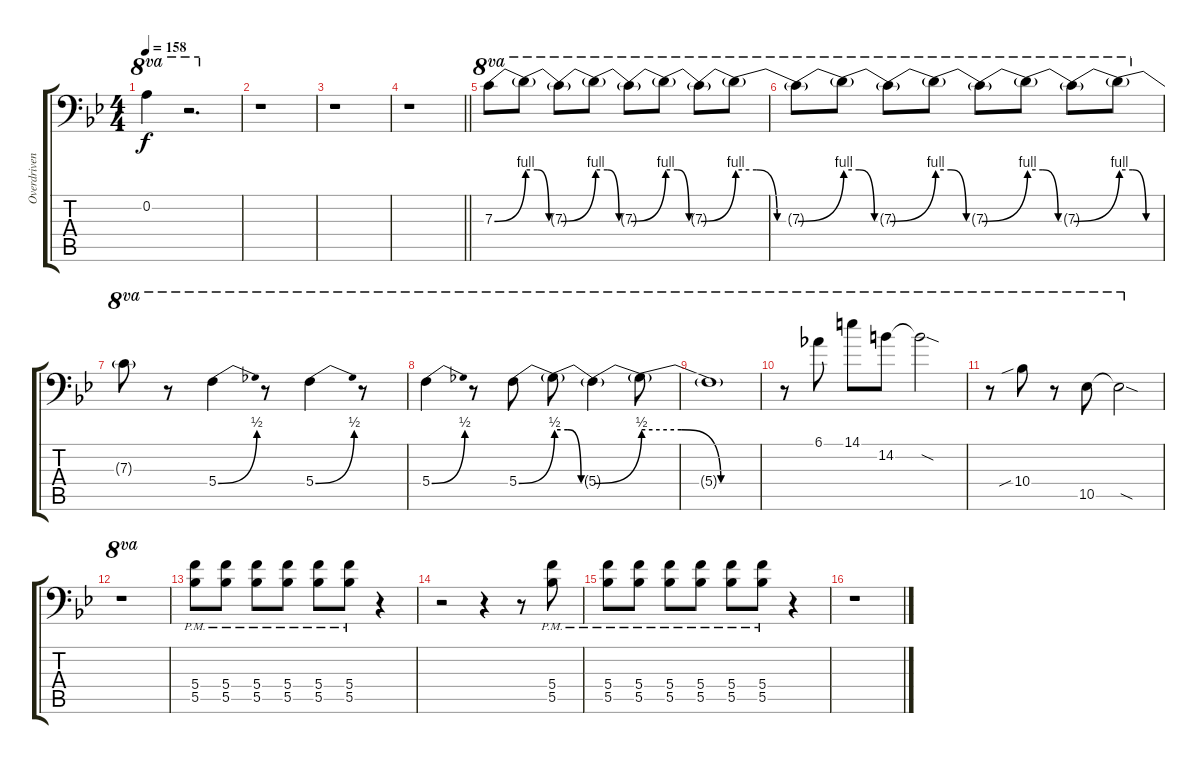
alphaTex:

\track ("Overdriven" "Overdriven") {instrument overdrivenguitar}
\staff {score tabs}
\tuning (D4 A3 F3 C3 F2 Bb1) {hide}
\ts (4 4)
\tempo 158
\clef f4
\ks bb
0.2.4{ot 8va dy f} r.2{d ot 8va} |
r.1 |
r.1 |
\barLineRight lightlight
r.1 |
\section ("" " ")
7.3{be (bend 0 0 60 4)}.8{ot 8va} 7.3{be (custom 0 4 20 4 40 0 60 0) t}.8{ot 8va} 7.3{be (bend 0 0 60 4) t}.8{ot 8va} 7.3{be (custom 0 4 20 4 40 0 60 0) t}.8{ot 8va} 7.3{be (bend 0 0 60 4) t}.8{ot 8va} 7.3{be (custom 0 4 20 4 40 0 60 0) t}.8{ot 8va} 7.3{be (bend 0 0 60 4) t}.8{ot 8va} 7.3{be (custom 0 4 20 4 40 0 60 0) t}.8{ot 8va} |
7.3{be (bend 0 0 60 4) t}.8{ot 8va} 7.3{be (custom 0 4 20 4 40 0 60 0) t}.8{ot 8va} 7.3{be (bend 0 0 60 4) t}.8{ot 8va} 7.3{be (custom 0 4 20 4 40 0 60 0) t}.8{ot 8va} 7.3{be (bend 0 0 60 4) t}.8{ot 8va} 7.3{be (custom 0 4 20 4 40 0 60 0) t}.8{ot 8va} 7.3{be (bend 0 0 60 4) t}.8{ot 8va} 7.3{be (custom 0 4 20 4 40 0 60 0) t}.8{ot 8va} |
7.3{t}.8{ot 8va} r.8{ot 8va} 5.4{be (bend 0 0 60 2)}.4{ot 8va} r.8{ot 8va} 5.4{be (bend 0 0 60 2)}.4{ot 8va} r.8{ot 8va} |
5.4{be (bend 0 0 60 2)}.4{ot 8va} r.8{ot 8va} 5.4{be (bend 0 0 60 2)}.8{ot 8va} 5.4{be (custom 0 2 20 2 40 0 60 0) t}.8{ot 8va} 5.4{be (bend 0 0 60 2) t}.4{ot 8va} 5.4{be (custom 0 2 20 2 40 0 60 0) t}.8{ot 8va} |
5.4{t}.1{ot 8va} |
r.8{ot 8va} 6.1.8{ot 8va} 14.1.8{ot 8va} 14.2.8{ot 8va} 14.2{sod t}.2{ot 8va} |
r.8{ot 8va} 10.4{sib}.8{ot 8va} r.8{ot 8va} 10.5.8{ot 8va} 10.5{sod t}.2{ot 8va} |
r.1{ot 8va} |
(5.4{pm} 5.5{pm}).8 (5.4{pm} 5.5{pm}).8 (5.4{pm} 5.5{pm}).8 (5.4{pm} 5.5{pm}).8 (5.4{pm} 5.5{pm}).8 (5.4{pm} 5.5{pm}).8 r.4 |
r.2 r.4 r.8 (5.4{pm} 5.5{pm}).8 |
(5.4{pm} 5.5{pm}).8 (5.4{pm} 5.5{pm}).8 (5.4{pm} 5.5{pm}).8 (5.4{pm} 5.5{pm}).8 (5.4{pm} 5.5{pm}).8 (5.4{pm} 5.5{pm}).8 r.4 |
r.1
